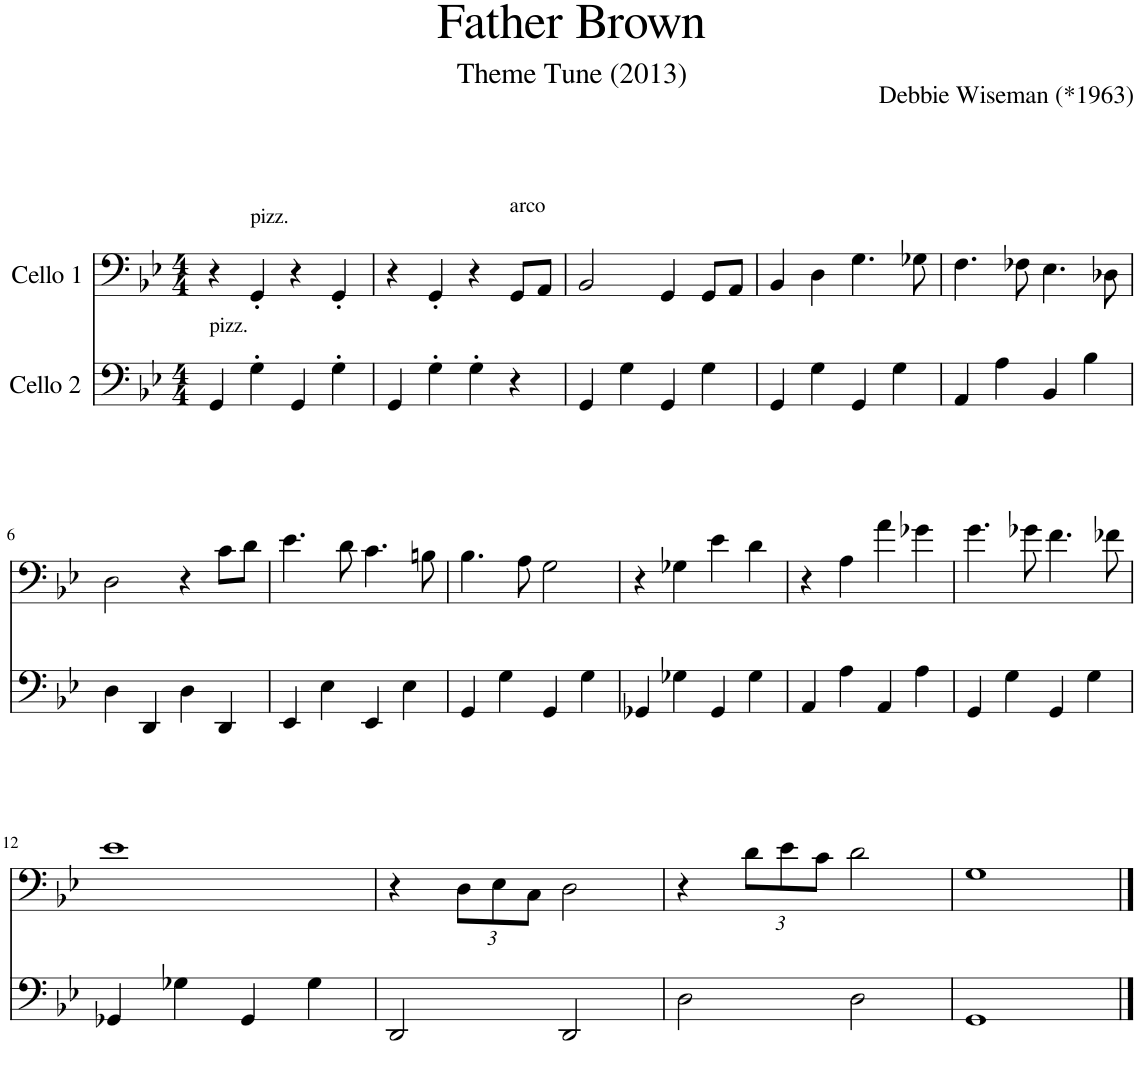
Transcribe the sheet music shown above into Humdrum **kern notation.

**kern	**kern
*part2	*part1
*staff2	*staff1
*I"Cello 2	*I"Cello 1
*clefF4	*clefF4
*k[b-e-]	*k[b-e-]
*M4/4	*M4/4
=1	=1
!LO:TX:a:t=pizz.	!
4GG/	4r
!	!LO:TX:a:t=pizz.
4G'\	4GG'/
4GG/	4r
4G'\	4GG'/
=2	=2
4GG/	4r
4G'\	4GG'/
4G'\	4r
!	!LO:TX:a:t=arco
4r	8GG/L
.	8AA/J
=3	=3
4GG/	2BB-/
4G\	.
4GG/	4GG/
4G\	8GG/L
.	8AA/J
=4	=4
4GG/	4BB-/
4G\	4D\
4GG/	4.G\
4G\	.
.	8G-X\
=5	=5
4AA/	4.F\
4A\	.
.	8F-X\
4BB-/	4.E-\
4B-\	.
.	8D-X\
!!LO:LB:g=z
=6	=6
4D\	2D\
4DD/	.
4D\	4r
4DD/	8c\L
.	8d\J
=7	=7
4EE-/	4.e-\
4E-\	.
.	8d\
4EE-/	4.c\
4E-\	.
.	8Bn\
=8	=8
4GG/	4.B-\
4G\	.
.	8A\
4GG/	2G\
4G\	.
=9	=9
4GG-X/	4r
4G-X\	4G-X\
4GG-/	4e-\
4G-\	4d\
=10	=10
4AA/	4r
4A\	4A\
4AA/	4a\
4A\	4g-X\
=11	=11
4GG/	4.g\
4G\	.
.	8g-X\
4GG/	4.f\
4G\	.
.	8f-X\
!!LO:LB:g=z
=12	=12
4GG-X/	1e-
4G-X\	.
4GG-/	.
4G-\	.
=13	=13
2DD/	4r
*	*Xbrackettup
.	12D\L
.	12E-\
.	12C\J
2DD/	2D\
=14	=14
2D\	4r
.	12d\L
.	12e-\
.	12c\J
2D\	2d\
=15	=15
1GG	1G
==	==
*-	*-
